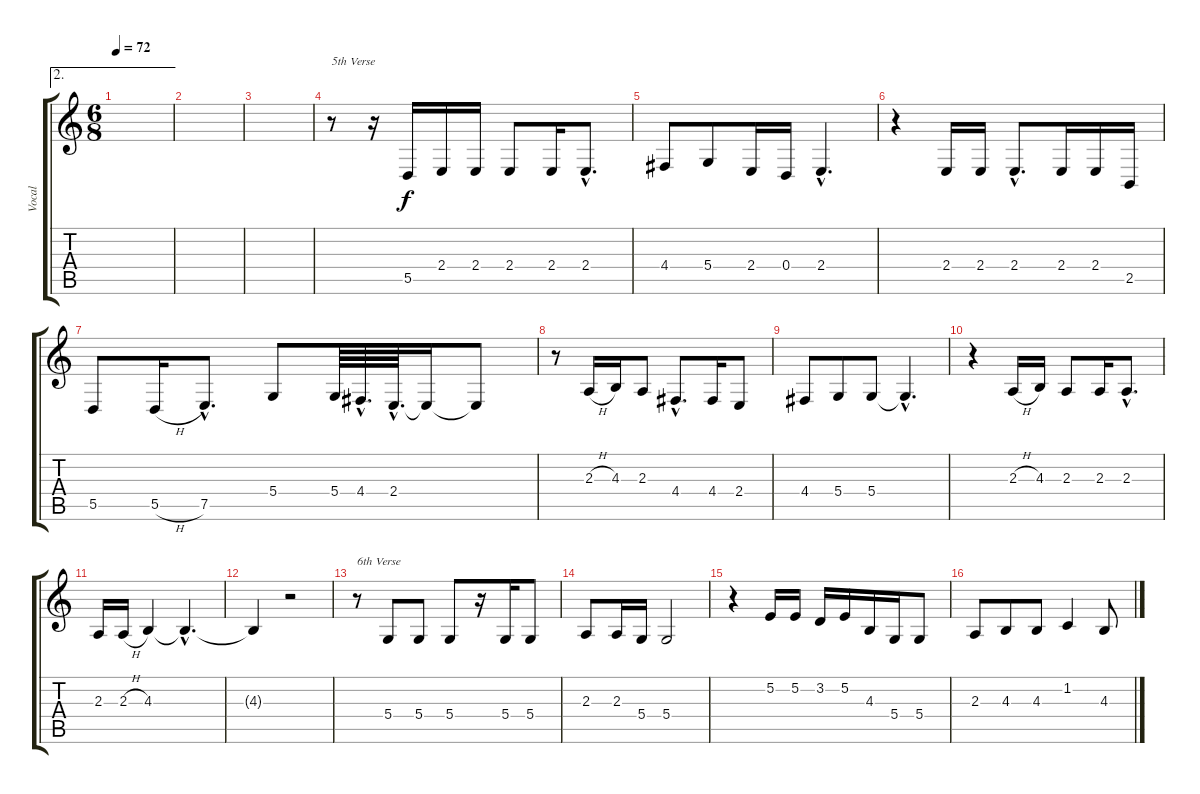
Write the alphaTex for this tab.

\track ("Vocal" "Vocal") {instrument choiraahs}
\staff {score tabs}
\tuning (E4 B3 G3 D3 A2 E2) {hide}
\ae 2
\ts (6 8)
\tempo 72
\clef g2
\ks c
|
|
|
r.8{txt "5th Verse"} r.16 5.5.16 2.4.16 2.4.16 2.4.8 2.4.16 2.4{hac}.8{d} |
4.4.8 5.4.8 2.4.16 0.4.16 2.4{hac}.4{d} |
r.4 2.4.16 2.4.16 2.4{hac}.8{d} 2.4.16 2.4.16 2.5.16 |
5.5.8 5.5{h}.16 7.5{hac}.8{d} 5.4.8 5.4.64 4.4{hac}.64{d} 2.4{hac}.64{d} 2.4{t}.16 2.4{t}.8 |
r.8 2.3{h}.16 4.3.16 2.3.8 4.4{hac}.8{d} 4.4.16 2.4.8 |
4.4.8 5.4.8 5.4.8 5.4{hac t}.4{d} |
r.4 2.3{h}.16 4.3.16 2.3.8 2.3.16 2.3{hac}.8{d} |
2.3.16 2.3{h}.16 4.3.4 4.3{hac t}.4{d} |
4.3{t}.4 r.2 |
r.8{txt "6th Verse"} 5.4.8 5.4.8 5.4.8 r.16 5.4.16 5.4.8 |
2.3.8 2.3.16 5.4.16 5.4.2 |
r.4 5.2.16 5.2.16 3.2.16 5.2.16 4.3.16 5.4.16 5.4.8 |
2.3.8 4.3.8 4.3.8 1.2.4 4.3.8
